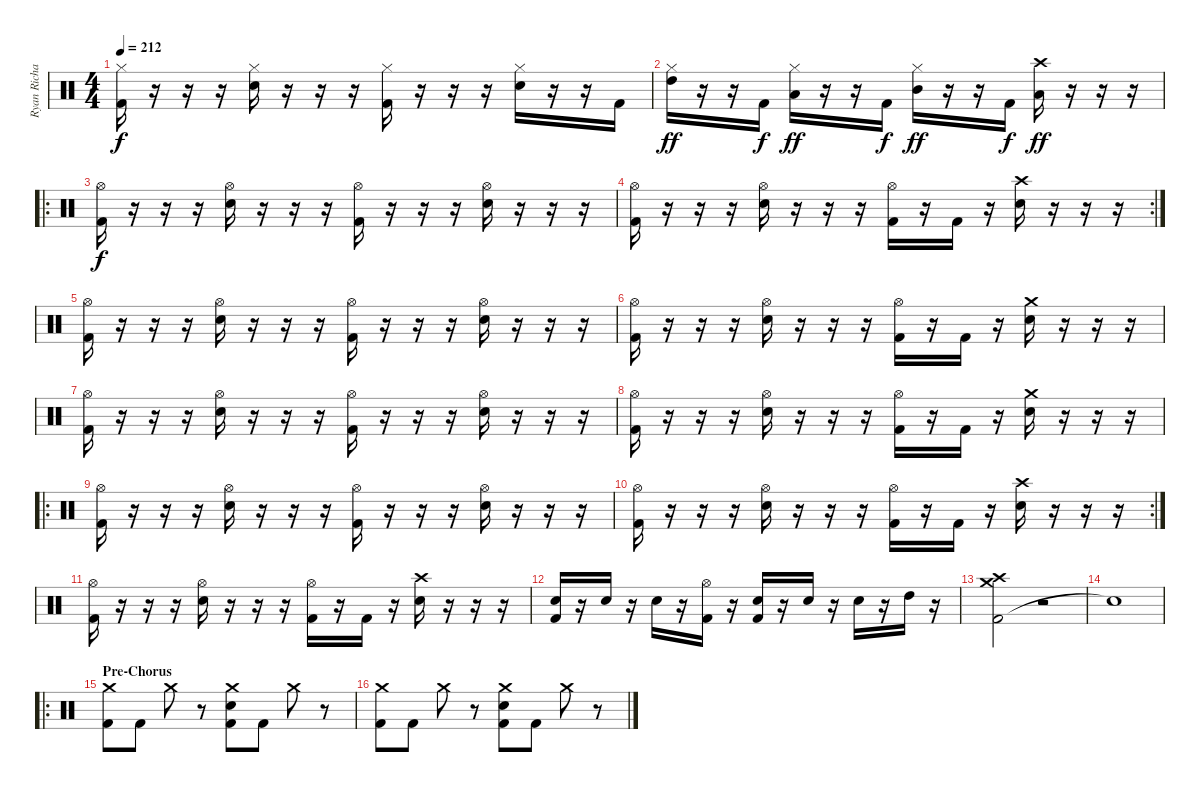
\track ("Ryan Richards" "Ryan Richa") {instrument percussion}
\staff {score}
\articulation defaults
\ts (4 4)
\tempo 212
\clef neutral
\ks c
("Kick (hit) 2" "Hi-Hat (closed)").16{dy f} r.16 r.16 r.16 ("Snare (hit) 2" "Hi-Hat (closed)").16 r.16 r.16 r.16 ("Kick (hit) 2" "Hi-Hat (closed)").16 r.16 r.16 r.16 ("Snare (hit) 2" "Hi-Hat (closed)").16 r.16 r.16 "Kick (hit) 2".16 |
("High Tom (hit)" "Hi-Hat (closed)").16{dy ff} r.16 r.16 "Kick (hit) 2".16{dy f} ("Low Tom (hit)" "Hi-Hat (closed)").16{dy ff} r.16 r.16 "Kick (hit) 2".16{dy f} ("Mid Tom (hit)" "Hi-Hat (closed)").16{dy ff} r.16 r.16 "Kick (hit) 2".16{dy f} ("Low Floor Tom (hit)" "Crash high (hit)").16{dy ff} r.16 r.16 r.16 |
\ro
("Kick (hit) 2" "Hi-Hat (open)").16{dy f} r.16 r.16 r.16 ("Snare (hit) 2" "Hi-Hat (open)").16 r.16 r.16 r.16 ("Kick (hit) 2" "Hi-Hat (open)").16 r.16 r.16 r.16 ("Snare (hit) 2" "Hi-Hat (open)").16 r.16 r.16 r.16 |
\rc 2
("Kick (hit) 2" "Hi-Hat (open)").16 r.16 r.16 r.16 ("Snare (hit) 2" "Hi-Hat (open)").16 r.16 r.16 r.16 ("Kick (hit) 2" "Hi-Hat (open)").16 r.16 "Kick (hit) 2".16 r.16 ("Snare (hit) 2" "Crash high (hit)").16 r.16 r.16 r.16 |
("Kick (hit) 2" "Hi-Hat (open)").16 r.16 r.16 r.16 ("Snare (hit) 2" "Hi-Hat (open)").16 r.16 r.16 r.16 ("Kick (hit) 2" "Hi-Hat (open)").16 r.16 r.16 r.16 ("Snare (hit) 2" "Hi-Hat (open)").16 r.16 r.16 r.16 |
("Kick (hit) 2" "Hi-Hat (open)").16 r.16 r.16 r.16 ("Snare (hit) 2" "Hi-Hat (open)").16 r.16 r.16 r.16 ("Kick (hit) 2" "Hi-Hat (open)").16 r.16 "Kick (hit) 2".16 r.16 ("Snare (hit) 2" "Crash medium (hit)").16 r.16 r.16 r.16 |
("Kick (hit) 2" "Hi-Hat (open)").16 r.16 r.16 r.16 ("Snare (hit) 2" "Hi-Hat (open)").16 r.16 r.16 r.16 ("Kick (hit) 2" "Hi-Hat (open)").16 r.16 r.16 r.16 ("Snare (hit) 2" "Hi-Hat (open)").16 r.16 r.16 r.16 |
("Kick (hit) 2" "Hi-Hat (open)").16 r.16 r.16 r.16 ("Snare (hit) 2" "Hi-Hat (open)").16 r.16 r.16 r.16 ("Kick (hit) 2" "Hi-Hat (open)").16 r.16 "Kick (hit) 2".16 r.16 ("Snare (hit) 2" "Crash medium (hit)").16 r.16 r.16 r.16 |
\ro
("Kick (hit) 2" "Hi-Hat (open)").16 r.16 r.16 r.16 ("Snare (hit) 2" "Hi-Hat (open)").16 r.16 r.16 r.16 ("Kick (hit) 2" "Hi-Hat (open)").16 r.16 r.16 r.16 ("Snare (hit) 2" "Hi-Hat (open)").16 r.16 r.16 r.16 |
\rc 2
("Kick (hit) 2" "Hi-Hat (open)").16 r.16 r.16 r.16 ("Snare (hit) 2" "Hi-Hat (open)").16 r.16 r.16 r.16 ("Kick (hit) 2" "Hi-Hat (open)").16 r.16 "Kick (hit) 2".16 r.16 ("Snare (hit) 2" "Crash high (hit)").16 r.16 r.16 r.16 |
("Kick (hit) 2" "Hi-Hat (open)").16 r.16 r.16 r.16 ("Snare (hit) 2" "Hi-Hat (open)").16 r.16 r.16 r.16 ("Kick (hit) 2" "Hi-Hat (open)").16 r.16 "Kick (hit) 2".16 r.16 ("Snare (hit) 2" "Crash high (hit)").16 r.16 r.16 r.16 |
("Kick (hit) 2" "Snare (hit) 2").16 r.16 "Snare (hit) 2".16 r.16 "Snare (hit) 2".16 r.16 ("Kick (hit) 2" "Hi-Hat (open)").16 r.16 ("Kick (hit) 2" "Snare (hit) 2").16 r.16 "Snare (hit) 2".16 r.16 "Snare (hit) 2".16 r.16 "High Tom (hit)".16 r.16 |
("Kick (hit) 2" "Crash high (hit)" "Crash medium (hit)").2 r.2 |
"Snare (hit)"{t}.1 |
\ro
\section ("" "Pre-Chorus")
("Kick (hit) 2" "Crash medium (hit)").8 "Kick (hit) 2".8 "Crash medium (hit)".8 r.8 ("Kick (hit) 2" "Snare (hit) 2" "Crash medium (hit)").8 "Kick (hit) 2".8 "Crash medium (hit)".8 r.8 |
("Kick (hit) 2" "Crash medium (hit)").8 "Kick (hit) 2".8 "Crash medium (hit)".8 r.8 ("Kick (hit) 2" "Snare (hit) 2" "Crash medium (hit)").8 "Kick (hit) 2".8 "Crash medium (hit)".8 r.8
